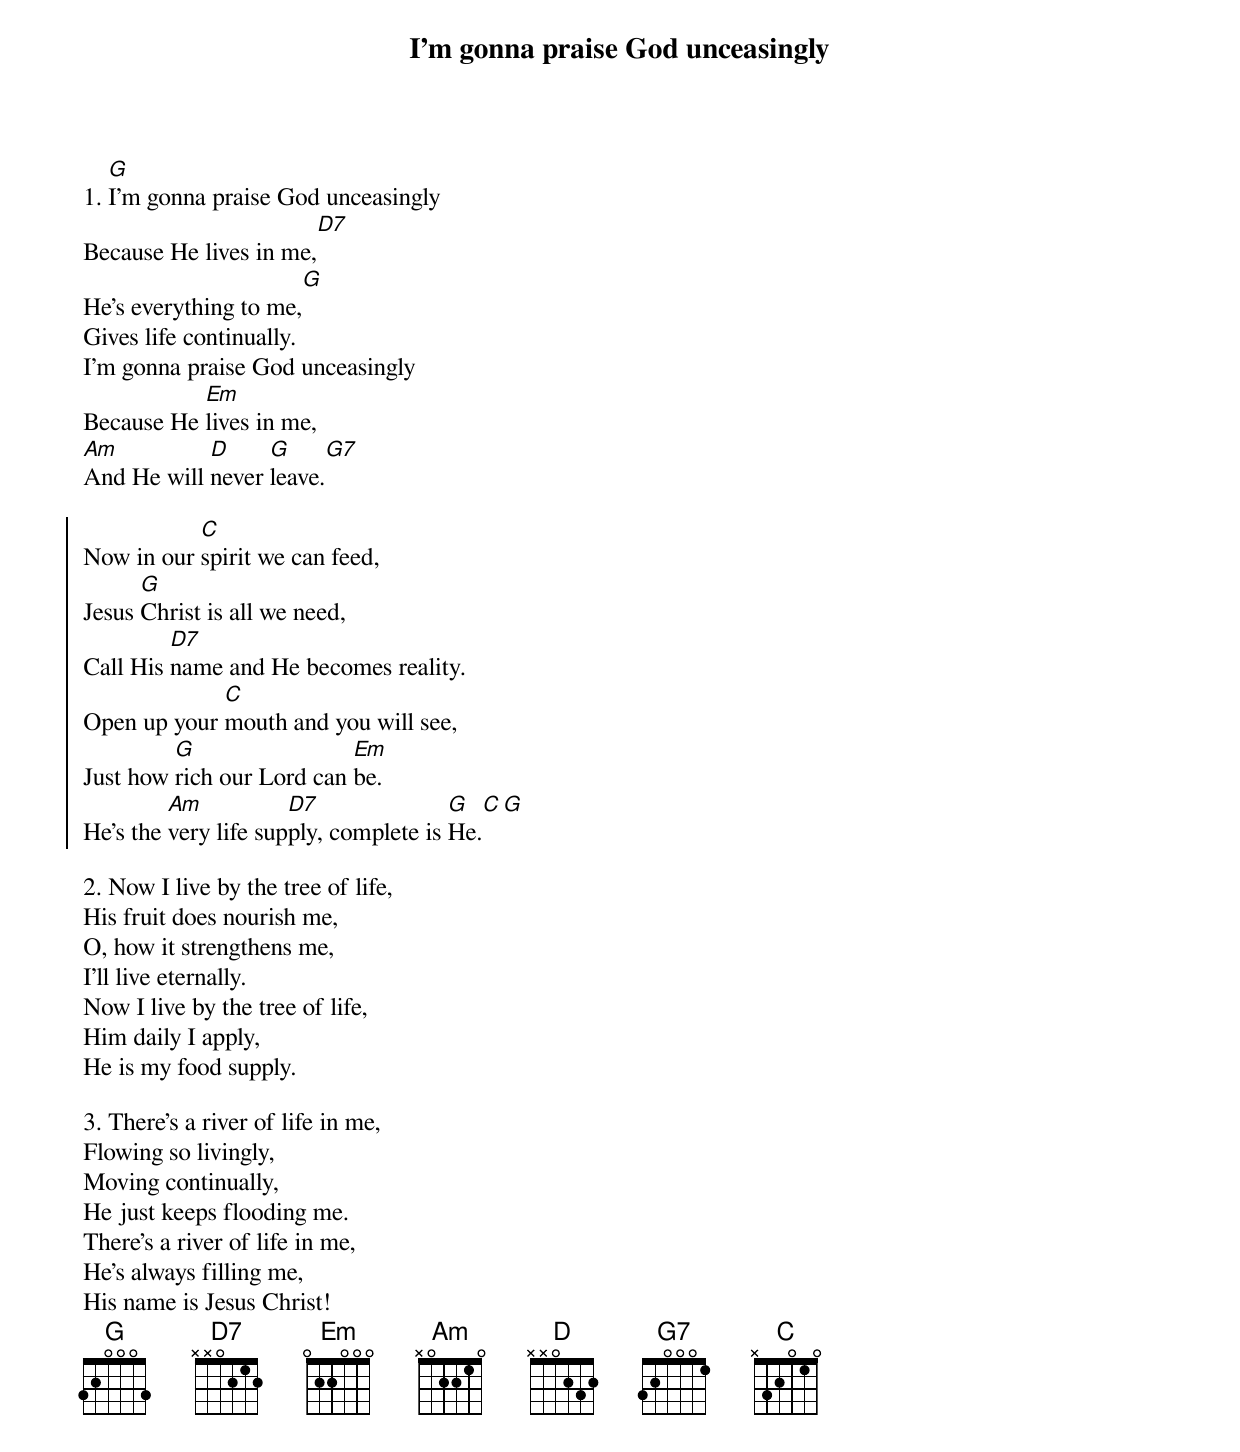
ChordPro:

{t:I'm gonna praise God unceasingly}

1. [G]I'm gonna praise God unceasingly
Because He lives in me,[D7]
He's everything to me,[G]
Gives life continually.
I'm gonna praise God unceasingly
Because He [Em]lives in me,
[Am]And He will [D]never [G]leave.[G7]

{soc}
Now in our [C]spirit we can feed,
Jesus [G]Christ is all we need,
Call His [D7]name and He becomes reality.
Open up your [C]mouth and you will see,
Just how [G]rich our Lord can [Em]be.
He's the [Am]very life sup[D7]ply, complete is [G]He.[C][G]
{eoc}

2. Now I live by the tree of life,
His fruit does nourish me,
O, how it strengthens me,
I'll live eternally.
Now I live by the tree of life,
Him daily I apply,
He is my food supply.

3. There's a river of life in me,
Flowing so livingly,
Moving continually,
He just keeps flooding me.
There's a river of life in me,
He's always filling me,
His name is Jesus Christ!
